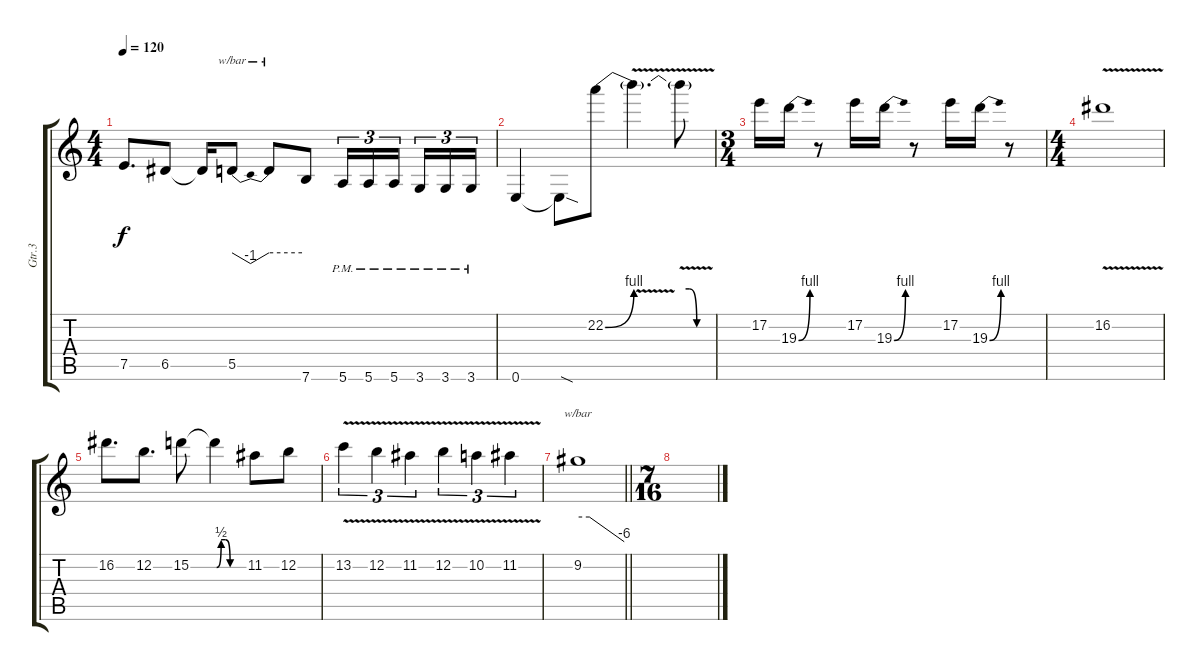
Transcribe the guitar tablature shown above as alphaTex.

\track ("Gtr.3" "Gtr.3") {instrument distortionguitar}
\staff {score tabs}
\tuning (E4 B3 G3 D3 A2 E2) {hide}
\ts (4 4)
\tempo 120
\clef g2
\ks c
7.5.8{d dy f} 6.5.8 6.5{t}.16 5.5.8{tbe (dip default 0 0 30 -4 60 0)} 5.5{t}.8{tbe (hold default 0 0 60 0)} 7.6.8 5.6{pm}.16{tu (3 2)} 5.6{pm}.16{tu (3 2)} 5.6{pm}.16{tu (3 2) beam splitsecondary} 3.6{pm}.16{tu (3 2)} 3.6{pm}.16{tu (3 2)} 3.6{pm}.16{tu (3 2)} |
0.6.4 0.6{sod t}.8 22.2{be (bend 0 0 60 4)}.8 22.2{v t}.4{d} 22.2{be (custom 0 4 15 4 30 0 60 0) t}.8 |
\ts (3 4)
17.2.16 19.3{be (bend 0 0 60 4)}.16 r.8 17.2.16 19.3{be (bend 0 0 60 4)}.16 r.8 17.2.16 19.3{be (bend 0 0 60 4)}.16 r.8 |
\ts (4 4)
16.2{v}.1 |
16.2.8{d} 12.2.8{d} 15.2.8 15.2{be (custom 0 0 10 2 20 2 30 0 60 0) t}.4 11.2.8 12.2.8 |
13.2{v}.4{tu (3 2)} 12.2{v}.4{tu (3 2)} 11.2{v}.4{tu (3 2)} 12.2{v}.4{tu (3 2)} 10.2{v}.4{tu (3 2)} 11.2{v}.4{tu (3 2)} |
\barLineRight lightlight
9.2.1{tbe (custom default 0 0 15 0 60 -24)} |
\ts (7 16)
